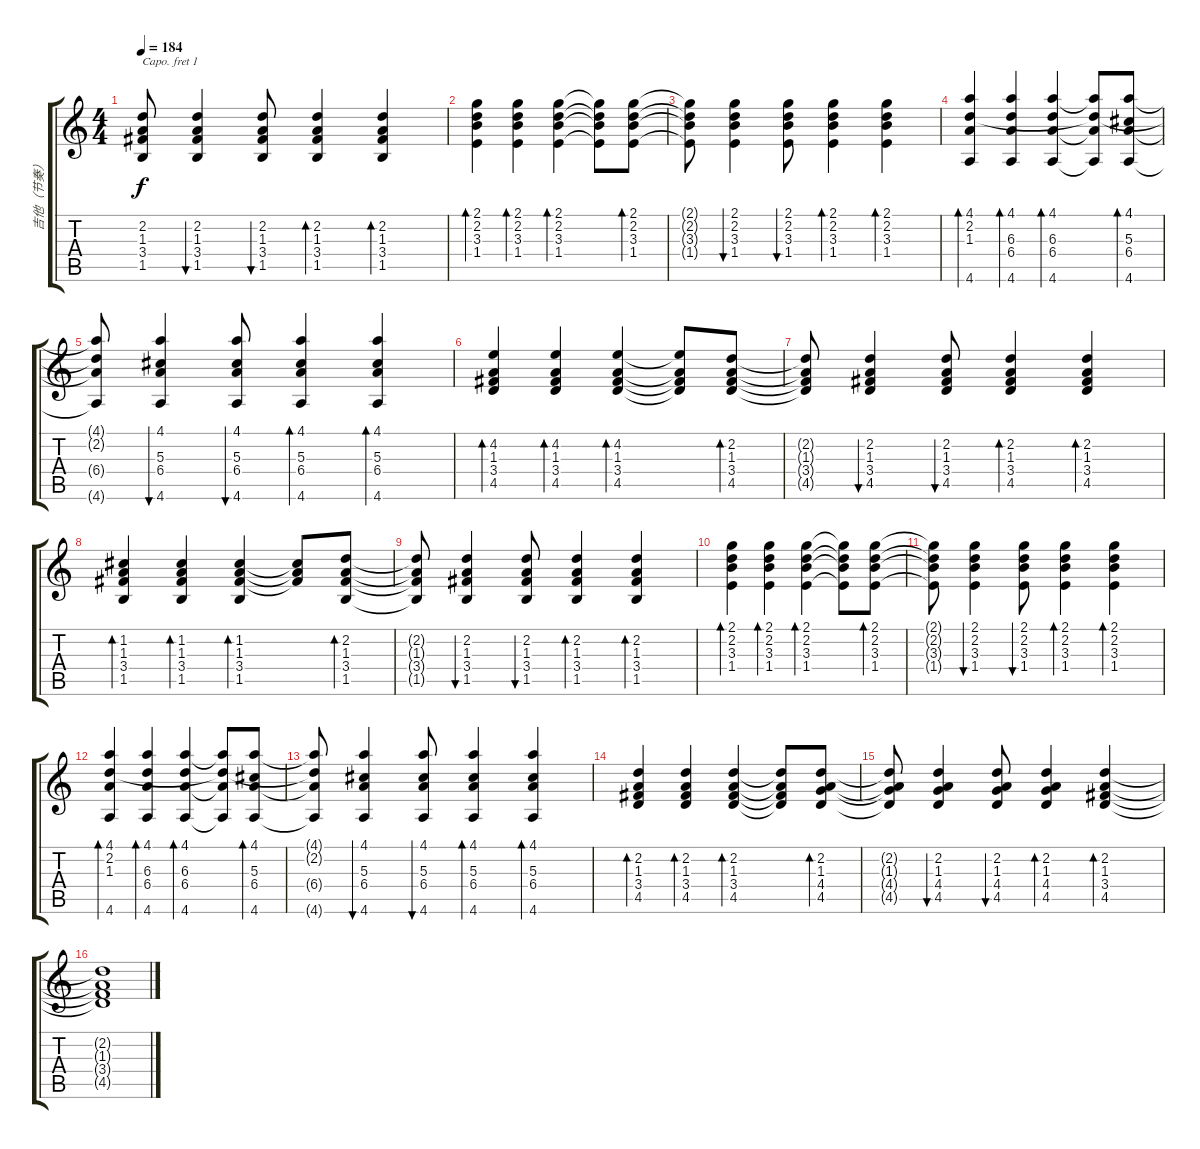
\track ("吉他（节奏）" "吉他（节奏）") {instrument acousticguitarnylon}
\staff {score tabs}
\capo 1
\tuning (E4 B3 G3 D3 A2 E2) {hide}
\ts (4 4)
\tempo 184
\clef g2
\ks c
(2.2{t} 1.3{t} 3.4{t} 1.5{t}).8{dy f} (2.2 1.3 3.4 1.5).4{bu 60} (2.2 1.3 3.4 1.5).8{bu 60} (2.2 1.3 3.4 1.5).4{bd 60} (2.2 1.3 3.4 1.5).4{bd 60} |
(2.1 2.2 3.3 1.4).4{bd 60} (2.1 2.2 3.3 1.4).4{bd 60} (2.1 2.2 3.3 1.4).4{bd 60} (2.1{t} 2.2{t} 3.3{t} 1.4{t}).8 (2.1 2.2 3.3 1.4).8{bd 60} |
(2.1{t} 2.2{t} 3.3{t} 1.4{t}).8 (2.1 2.2 3.3 1.4).4{bu 60} (2.1 2.2 3.3 1.4).8{bu 60} (2.1 2.2 3.3 1.4).4{bd 60} (2.1 2.2 3.3 1.4).4{bd 60} |
(4.1 2.2 1.3 4.6).4{bd 60} (4.1 6.3 6.4 4.6).4{bd 60} (4.1 6.3 6.4 4.6).4{bd 60} (4.1{t} 2.2{t} 6.4{t} 4.6{t}).8 (4.1 5.3 6.4 4.6).8{bd 60} |
(4.1{t} 2.2{t} 6.4{t} 4.6{t}).8 (4.1 5.3 6.4 4.6).4{bu 60} (4.1 5.3 6.4 4.6).8{bu 60} (4.1 5.3 6.4 4.6).4{bd 60} (4.1 5.3 6.4 4.6).4{bd 60} |
(4.2 1.3 3.4 4.5).4{bd 60} (4.2 1.3 3.4 4.5).4{bd 60} (4.2 1.3 3.4 4.5).4{bd 60} (4.2{t} 1.3{t} 3.4{t} 4.5{t}).8 (2.2 1.3 3.4 4.5).8{bd 60} |
(2.2{t} 1.3{t} 3.4{t} 4.5{t}).8 (2.2 1.3 3.4 4.5).4{bu 60} (2.2 1.3 3.4 4.5).8{bu 60} (2.2 1.3 3.4 4.5).4{bd 60} (2.2 1.3 3.4 4.5).4{bd 60} |
(1.2 1.3 3.4 1.5).4{bd 60} (1.2 1.3 3.4 1.5).4{bd 60} (1.2 1.3 3.4 1.5).4{bd 60} (1.2{t} 1.3{t} 3.4{t}).8 (2.2 1.3 3.4 1.5).8{bd 60} |
(2.2{t} 1.3{t} 3.4{t} 1.5{t}).8 (2.2 1.3 3.4 1.5).4{bu 60} (2.2 1.3 3.4 1.5).8{bu 60} (2.2 1.3 3.4 1.5).4{bd 60} (2.2 1.3 3.4 1.5).4{bd 60} |
(2.1 2.2 3.3 1.4).4{bd 60} (2.1 2.2 3.3 1.4).4{bd 60} (2.1 2.2 3.3 1.4).4{bd 60} (2.1{t} 2.2{t} 3.3{t} 1.4{t}).8 (2.1 2.2 3.3 1.4).8{bd 60} |
(2.1{t} 2.2{t} 3.3{t} 1.4{t}).8 (2.1 2.2 3.3 1.4).4{bu 60} (2.1 2.2 3.3 1.4).8{bu 60} (2.1 2.2 3.3 1.4).4{bd 60} (2.1 2.2 3.3 1.4).4{bd 60} |
(4.1 2.2 1.3 4.6).4{bd 60} (4.1 6.3 6.4 4.6).4{bd 60} (4.1 6.3 6.4 4.6).4{bd 60} (4.1{t} 2.2{t} 6.4{t} 4.6{t}).8 (4.1 5.3 6.4 4.6).8{bd 60} |
(4.1{t} 2.2{t} 6.4{t} 4.6{t}).8 (4.1 5.3 6.4 4.6).4{bu 60} (4.1 5.3 6.4 4.6).8{bu 60} (4.1 5.3 6.4 4.6).4{bd 60} (4.1 5.3 6.4 4.6).4{bd 60} |
(2.2 1.3 3.4 4.5).4{bd 60} (2.2 1.3 3.4 4.5).4{bd 60} (2.2 1.3 3.4 4.5).4{bd 60} (2.2{t} 1.3{t} 3.4{t} 4.5{t}).8 (2.2 1.3 4.4 4.5).8{bd 60} |
(2.2{t} 1.3{t} 4.4{t} 4.5{t}).8 (2.2 1.3 4.4 4.5).4{bu 60} (2.2 1.3 4.4 4.5).8{bu 60} (2.2 1.3 4.4 4.5).4{bd 60} (2.2 1.3 3.4 4.5).4{bd 480} |
(2.2{t} 1.3{t} 3.4{t} 4.5{t}).1
